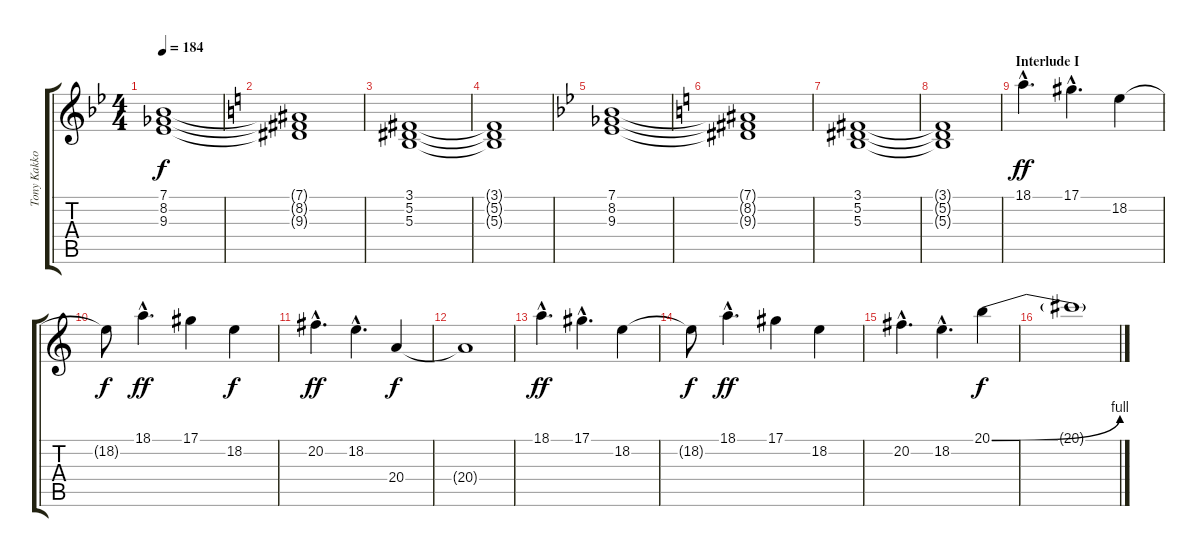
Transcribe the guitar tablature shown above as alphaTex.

\track ("Tony Kakko - Keyboards II" "Tony Kakko") {instrument stringensemble1}
\staff {score tabs}
\tuning (Eb4 Bb3 Gb3 Db3 Ab2 Eb2) {hide}
\ts (4 4)
\tempo 184
\clef g2
\ks gminor
(7.1 8.2 9.3).1{dy f} |
\ks c
(7.1{t} 8.2{t} 9.3{t}).1 |
(3.1 5.2 5.3).1 |
(3.1{t} 5.2{t} 5.3{t}).1 |
\ks gminor
(7.1 8.2 9.3).1 |
\ks c
(7.1{t} 8.2{t} 9.3{t}).1 |
(3.1 5.2 5.3).1 |
(3.1{t} 5.2{t} 5.3{t}).1 |
\section ("" "Interlude I")
18.1{hac}.4{d dy ff volume 9} 17.1{hac}.4{d} 18.2.4 |
18.2{t}.8{dy f} 18.1{hac}.4{d dy ff} 17.1.4 18.2.4{dy f} |
20.2{hac}.4{d dy ff} 18.2{hac}.4{d} 20.4.4{dy f} |
20.4{t}.1 |
18.1{hac}.4{d dy ff} 17.1{hac}.4{d} 18.2.4 |
18.2{t}.8{dy f} 18.1{hac}.4{d dy ff} 17.1.4 18.2.4 |
20.2{hac}.4{d} 18.2{hac}.4{d} 20.1{be (bend 0 0 60 4)}.4{dy f volume 11 instrument lead1square} |
20.1{t}.1
